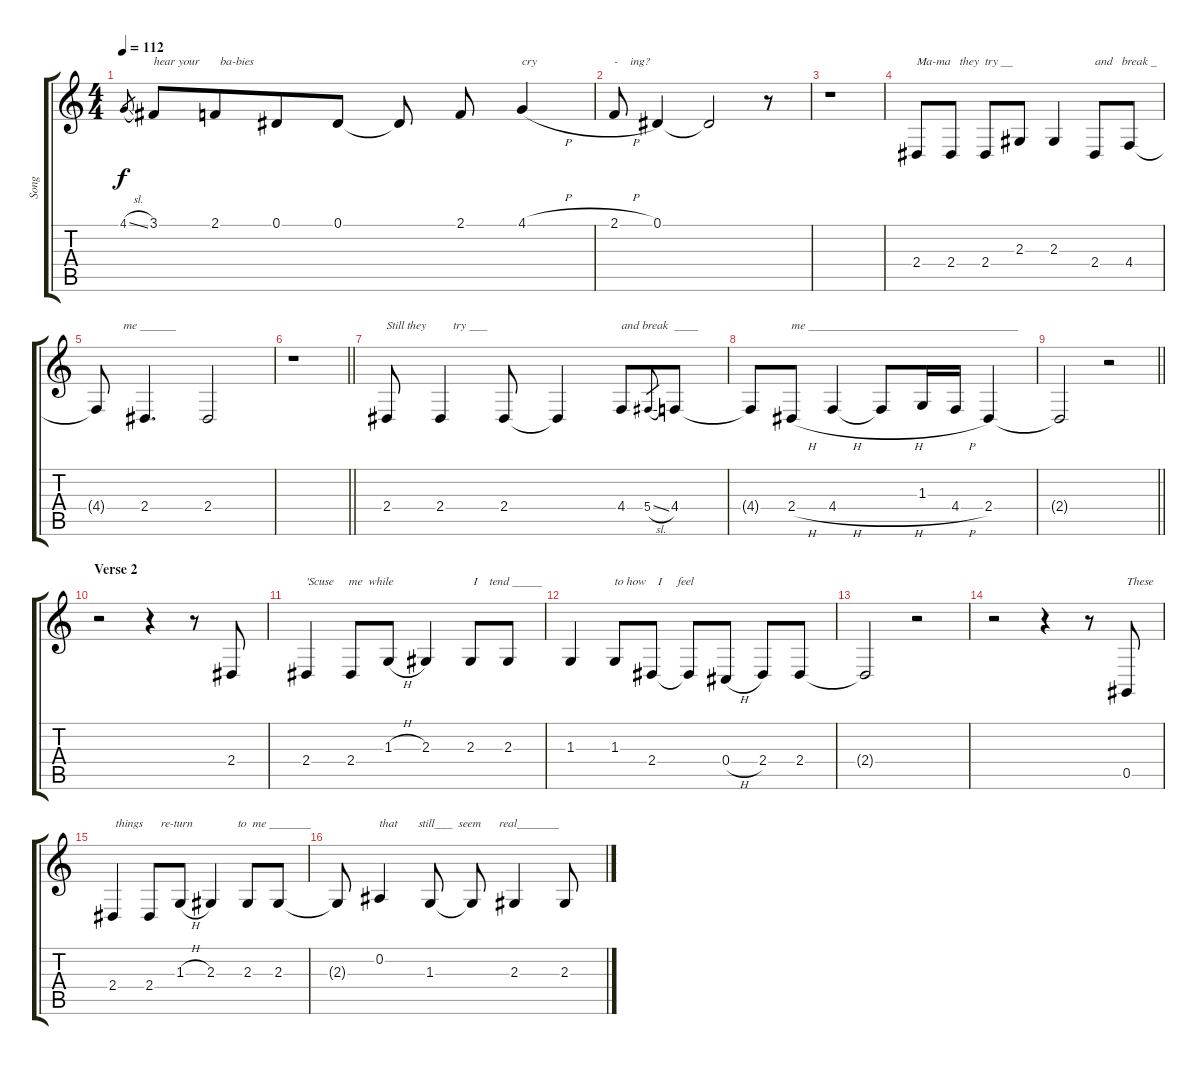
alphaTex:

\track ("Song" "Song") {instrument accordion}
\staff {score tabs}
\tuning (Eb4 Bb3 Gb3 Db3 Ab2 Eb2) {hide}
\ts (4 4)
\tempo 112
\clef g2
\ks c
4.1{sl}.8{gr dy f} 3.1.8{txt "hear your       ba-bies "} 2.1.8{beam merge} 0.1.8 0.1.8 0.1{t}.8{beam split} 2.1.8 4.1{h}.4{txt "cry    "} |
2.1{h}.8{txt "-    ing?"} 0.1.4 0.1{t}.2 r.8 |
r.1 |
2.4.8{txt "Ma-ma   they  try __"} 2.4.8 2.4.8 2.3.8 2.3.4 2.4.8{txt "and   break _"} 4.4.8 |
4.4{t}.8{txt "         me ______"} 2.4.4{d} 2.4.2 |
\barLineRight lightlight
r.1 |
2.4.8{txt "Still they         try ___"} 2.4.4 2.4.8 2.4{t}.4 4.4.8{txt "and break  ____"} 5.4{sl}.8{gr} 4.4.8 |
4.4{t}.8 2.4{h}.8{txt "me ___________________________________"} 4.4{h}.4 4.4{h t}.8 1.3.16 4.4{h}.16 2.4.4 |
\barLineRight lightlight
2.4{t}.2 r.2 |
\section ("" "Verse 2")
r.2 r.4 r.8 2.4.8 |
2.4.4{txt "'Scuse     me  while         "} 2.4.8 1.3{h}.8 2.3.4 2.3.8{txt " I    tend _____"} 2.3.8 |
1.3.4 1.3.8{txt "to how    I     feel"} 2.4.8 2.4{t}.8 0.4{h}.8 2.4.8 2.4.8 |
2.4{t}.2 r.2 |
r.2 r.4 r.8 0.5.8{txt "These"} |
2.4.4{txt " things      re-turn               to  me _______"} 2.4.8 1.3{h}.8 2.3.4 2.3.8 2.3.8 |
2.3{t}.8 0.2.4{txt "that       still___  seem      real_______"} 1.3.8 1.3{t}.8 2.3.4 2.3.8
